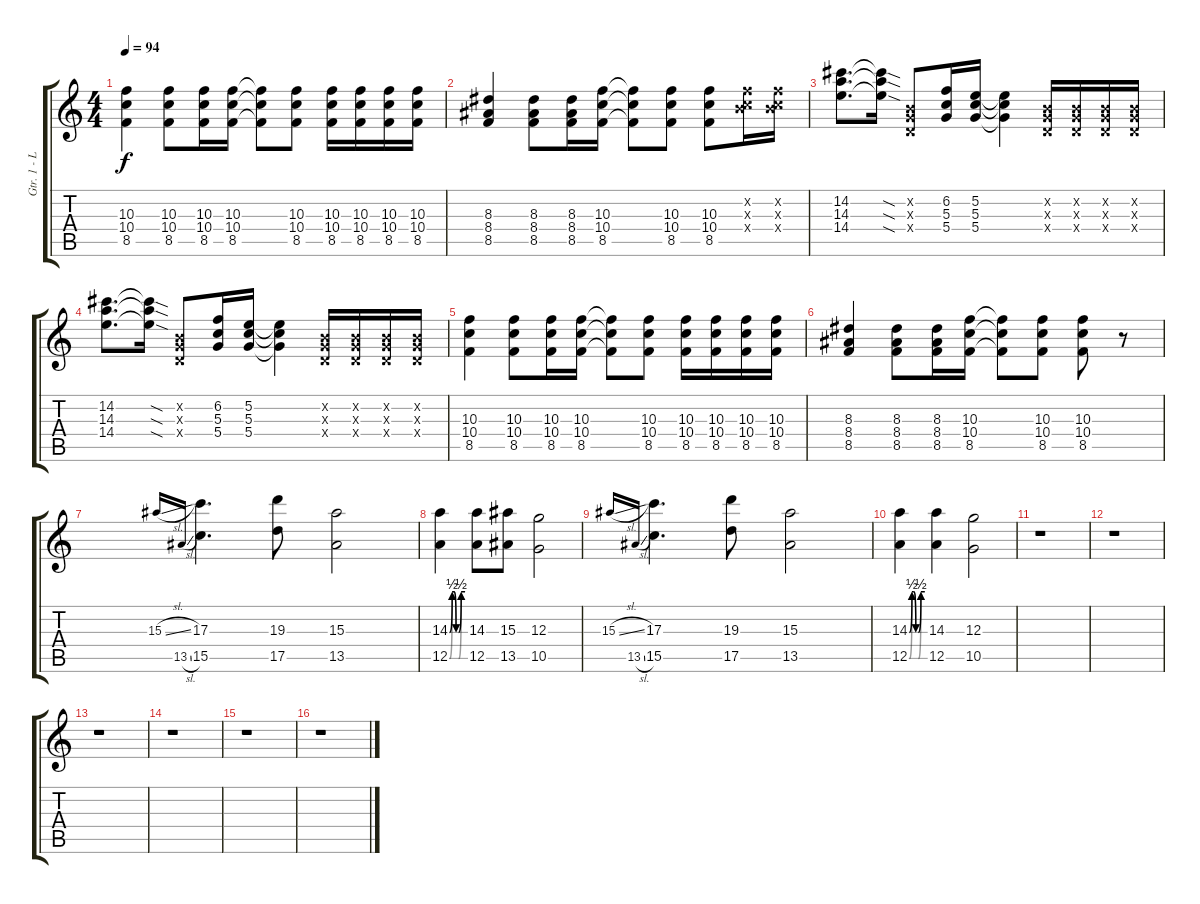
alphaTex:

\track ("Gtr. 1 - Lead" "Gtr. 1 - L") {instrument distortionguitar}
\staff {score tabs}
\tuning (E4 B3 G3 D3 A2 E2) {hide}
\ts (4 4)
\tempo 94
\clef g2
\ks c
(10.3 10.4 8.5).4{dy f} (10.3 10.4 8.5).8 (10.3 10.4 8.5).16 (10.3 10.4 8.5).16 (10.3{t} 10.4{t} 8.5{t}).8 (10.3 10.4 8.5).8 (10.3 10.4 8.5).16 (10.3 10.4 8.5).16 (10.3 10.4 8.5).16 (10.3 10.4 8.5).16 |
(8.3 8.4 8.5).4 (8.3 8.4 8.5).8 (8.3 8.4 8.5).16 (10.3 10.4 8.5).16 (10.3{t} 10.4{t} 8.5{t}).8 (10.3 10.4 8.5).8 (10.3 10.4 8.5).8 (0.2{x} 10.3{x} 10.4{x}).16 (0.2{x} 10.3{x} 10.4{x}).16 |
(14.2 14.3 14.4).8{d} (14.2{sod t} 14.3{sod t} 14.4{sod t}).16 (0.2{x} 0.3{x} 0.4{x}).8 (6.2 5.3 5.4).16 (5.2 5.3 5.4).16 (5.2{t} 5.3{t} 5.4{t}).4 (0.2{x} 0.3{x} 0.4{x}).16 (0.2{x} 0.3{x} 0.4{x}).16 (0.2{x} 0.3{x} 0.4{x}).16 (0.2{x} 0.3{x} 0.4{x}).16 |
(14.2 14.3 14.4).8{d} (14.2{sod t} 14.3{sod t} 14.4{sod t}).16 (0.2{x} 0.3{x} 0.4{x}).8 (6.2 5.3 5.4).16 (5.2 5.3 5.4).16 (5.2{t} 5.3{t} 5.4{t}).4 (0.2{x} 0.3{x} 0.4{x}).16 (0.2{x} 0.3{x} 0.4{x}).16 (0.2{x} 0.3{x} 0.4{x}).16 (0.2{x} 0.3{x} 0.4{x}).16 |
(10.3 10.4 8.5).4 (10.3 10.4 8.5).8 (10.3 10.4 8.5).16 (10.3 10.4 8.5).16 (10.3{t} 10.4{t} 8.5{t}).8 (10.3 10.4 8.5).8 (10.3 10.4 8.5).16 (10.3 10.4 8.5).16 (10.3 10.4 8.5).16 (10.3 10.4 8.5).16 |
(8.3 8.4 8.5).4 (8.3 8.4 8.5).8 (8.3 8.4 8.5).16 (10.3 10.4 8.5).16 (10.3{t} 10.4{t} 8.5{t}).8 (10.3 10.4 8.5).8 (10.3 10.4 8.5).8 r.8 |
15.3{sl}.16{gr onbeat} 13.5{sl}.16{gr onbeat} (17.3 15.5).4{d} (19.3 17.5).8 (15.3 13.5).2 |
(14.3{be (custom 0 0 10 2 17 2 25 0 35 0 45 2 60 2)} 12.5{be (custom 0 0 10 2 17 2 25 0 35 0 45 2 60 2)}).4 (14.3 12.5).8 (15.3 13.5).8 (12.3 10.5).2 |
15.3{sl}.16{gr onbeat} 13.5{sl}.16{gr onbeat} (17.3 15.5).4{d} (19.3 17.5).8 (15.3 13.5).2 |
(14.3{be (custom 0 0 10 2 17 2 25 0 35 0 45 2 60 2)} 12.5{be (custom 0 0 10 2 17 2 25 0 35 0 45 2 60 2)}).4 (14.3 12.5).4 (12.3 10.5).2 |
r.1 |
r.1 |
r.1 |
r.1 |
r.1 |
r.1
